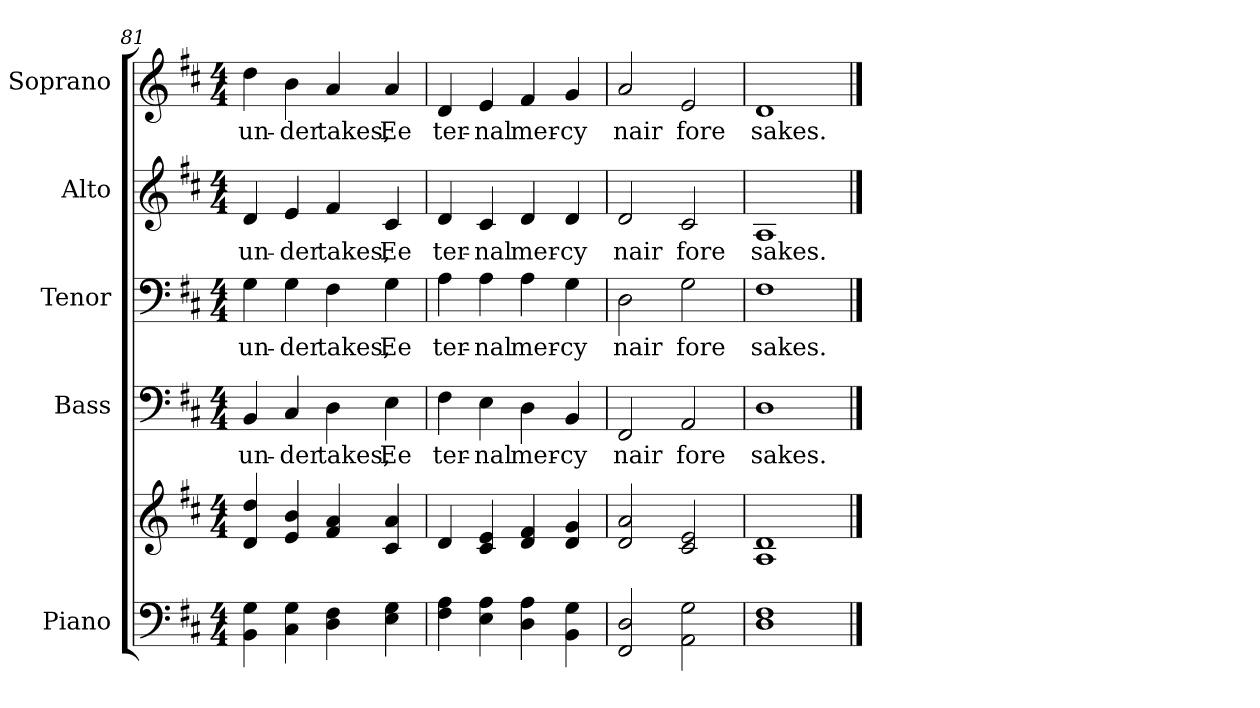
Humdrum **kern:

**kern	**kern	**kern	**text	**kern	**text	**kern	**text	**kern	**text
*part5	*part5	*part4	*part4	*part3	*part3	*part2	*part2	*part1	*part1
*staff6	*staff5	*staff4	*staff4	*staff3	*staff3	*staff2	*staff2	*staff1	*staff1
*I"Piano	*	*I"Bass	*	*I"Tenor	*	*I"Alto	*	*I"Soprano	*
*I'Pno.	*	*I'B.	*	*I'T.	*	*I'A.	*	*I'S.	*
*clefF4	*clefG2	*clefF4	*	*clefF4	*	*clefG2	*	*clefG2	*
*k[f#c#]	*k[f#c#]	*k[f#c#]	*	*k[f#c#]	*	*k[f#c#]	*	*k[f#c#]	*
*D:	*D:	*D:	*	*D:	*	*D:	*	*D:	*
*M4/4	*M4/4	*M4/4	*	*M4/4	*	*M4/4	*	*M4/4	*
=81	=81	=81	=81	=81	=81	=81	=81	=81	=81
!	!	!	!LO:LY:b:color=#000000	!	!	!	!	!	!
!	!	!	!	!	!LO:LY:b:color=#000000	!	!	!	!
!	!	!	!	!	!	!	!LO:LY:b:color=#000000	!	!
!	!	!	!	!	!	!	!	!	!LO:LY:b:color=#000000
4BBi\ 4Gi	4di/ 4ddi	4BBi/	un-	4Gi\	un-	4di/	un-	4ddi\	un-
!	!	!	!LO:LY:b:color=#000000	!	!	!	!	!	!
!	!	!	!	!	!LO:LY:b:color=#000000	!	!	!	!
!	!	!	!	!	!	!	!LO:LY:b:color=#000000	!	!
!	!	!	!	!	!	!	!	!	!LO:LY:b:color=#000000
4C#i\ 4Gi	4ei/ 4bi	4C#i/	-der	4Gi\	-der	4ei/	-der	4bi\	-der
!	!	!	!LO:LY:b:color=#000000	!	!	!	!	!	!
!	!	!	!	!	!LO:LY:b:color=#000000	!	!	!	!
!	!	!	!	!	!	!	!LO:LY:b:color=#000000	!	!
!	!	!	!	!	!	!	!	!	!LO:LY:b:color=#000000
4Di\ 4F#i	4f#i/ 4ai	4Di\	takes,	4F#i\	takes,	4f#i/	takes,	4ai/	takes,
!	!	!	!LO:LY:b:color=#000000	!	!	!	!	!	!
!	!	!	!	!	!LO:LY:b:color=#000000	!	!	!	!
!	!	!	!	!	!	!	!LO:LY:b:color=#000000	!	!
!	!	!	!	!	!	!	!	!	!LO:LY:b:color=#000000
4Ei\ 4Gi	4c#i/ 4ai	4Ei\	Ee	4Gi\	Ee	4c#i/	Ee	4ai/	Ee
!!LO:LB:g=z
=82	=82	=82	=82	=82	=82	=82	=82	=82	=82
!	!	!	!LO:LY:b:color=#000000	!	!	!	!	!	!
!	!	!	!	!	!LO:LY:b:color=#000000	!	!	!	!
!	!	!	!	!	!	!	!LO:LY:b:color=#000000	!	!
!	!	!	!	!	!	!	!	!	!LO:LY:b:color=#000000
4F#i\ 4Ai	4di/	4F#i\	ter-	4Ai\	ter-	4di/	ter-	4di/	ter-
!	!	!	!LO:LY:b:color=#000000	!	!	!	!	!	!
!	!	!	!	!	!LO:LY:b:color=#000000	!	!	!	!
!	!	!	!	!	!	!	!LO:LY:b:color=#000000	!	!
!	!	!	!	!	!	!	!	!	!LO:LY:b:color=#000000
4Ei\ 4Ai	4c#i/ 4ei	4Ei\	-nal	4Ai\	-nal	4c#i/	-nal	4ei/	-nal
!	!	!	!LO:LY:b:color=#000000	!	!	!	!	!	!
!	!	!	!	!	!LO:LY:b:color=#000000	!	!	!	!
!	!	!	!	!	!	!	!LO:LY:b:color=#000000	!	!
!	!	!	!	!	!	!	!	!	!LO:LY:b:color=#000000
4Di\ 4Ai	4di/ 4f#i	4Di\	mer-	4Ai\	mer-	4di/	mer-	4f#i/	mer-
!	!	!	!LO:LY:b:color=#000000	!	!	!	!	!	!
!	!	!	!	!	!LO:LY:b:color=#000000	!	!	!	!
!	!	!	!	!	!	!	!LO:LY:b:color=#000000	!	!
!	!	!	!	!	!	!	!	!	!LO:LY:b:color=#000000
4BBi\ 4Gi	4di/ 4gi	4BBi/	-cy	4Gi\	-cy	4di/	-cy	4gi/	-cy
=83	=83	=83	=83	=83	=83	=83	=83	=83	=83
!	!	!	!LO:LY:b:color=#000000	!	!	!	!	!	!
!	!	!	!	!	!LO:LY:b:color=#000000	!	!	!	!
!	!	!	!	!	!	!	!LO:LY:b:color=#000000	!	!
!	!	!	!	!	!	!	!	!	!LO:LY:b:color=#000000
2FF#i/ 2Di	2di/ 2ai	2FF#i/	nair	2Di\	nair	2di/	nair	2ai/	nair
!	!	!	!LO:LY:b:color=#000000	!	!	!	!	!	!
!	!	!	!	!	!LO:LY:b:color=#000000	!	!	!	!
!	!	!	!	!	!	!	!LO:LY:b:color=#000000	!	!
!	!	!	!	!	!	!	!	!	!LO:LY:b:color=#000000
2AAi\ 2Gi	2c#i/ 2ei	2AAi/	fore	2Gi\	fore	2c#i/	fore	2ei/	fore
=84	=84	=84	=84	=84	=84	=84	=84	=84	=84
!	!	!	!LO:LY:b:color=#000000	!	!	!	!	!	!
!	!	!	!	!	!LO:LY:b:color=#000000	!	!	!	!
!	!	!	!	!	!	!	!LO:LY:b:color=#000000	!	!
!	!	!	!	!	!	!	!	!	!LO:LY:b:color=#000000
1Di 1F#i	1Ai 1di	1Di	sakes.	1F#i	sakes.	1Ai	sakes.	1di	sakes.
==	==	==	==	==	==	==	==	==	==
*-	*-	*-	*-	*-	*-	*-	*-	*-	*-
